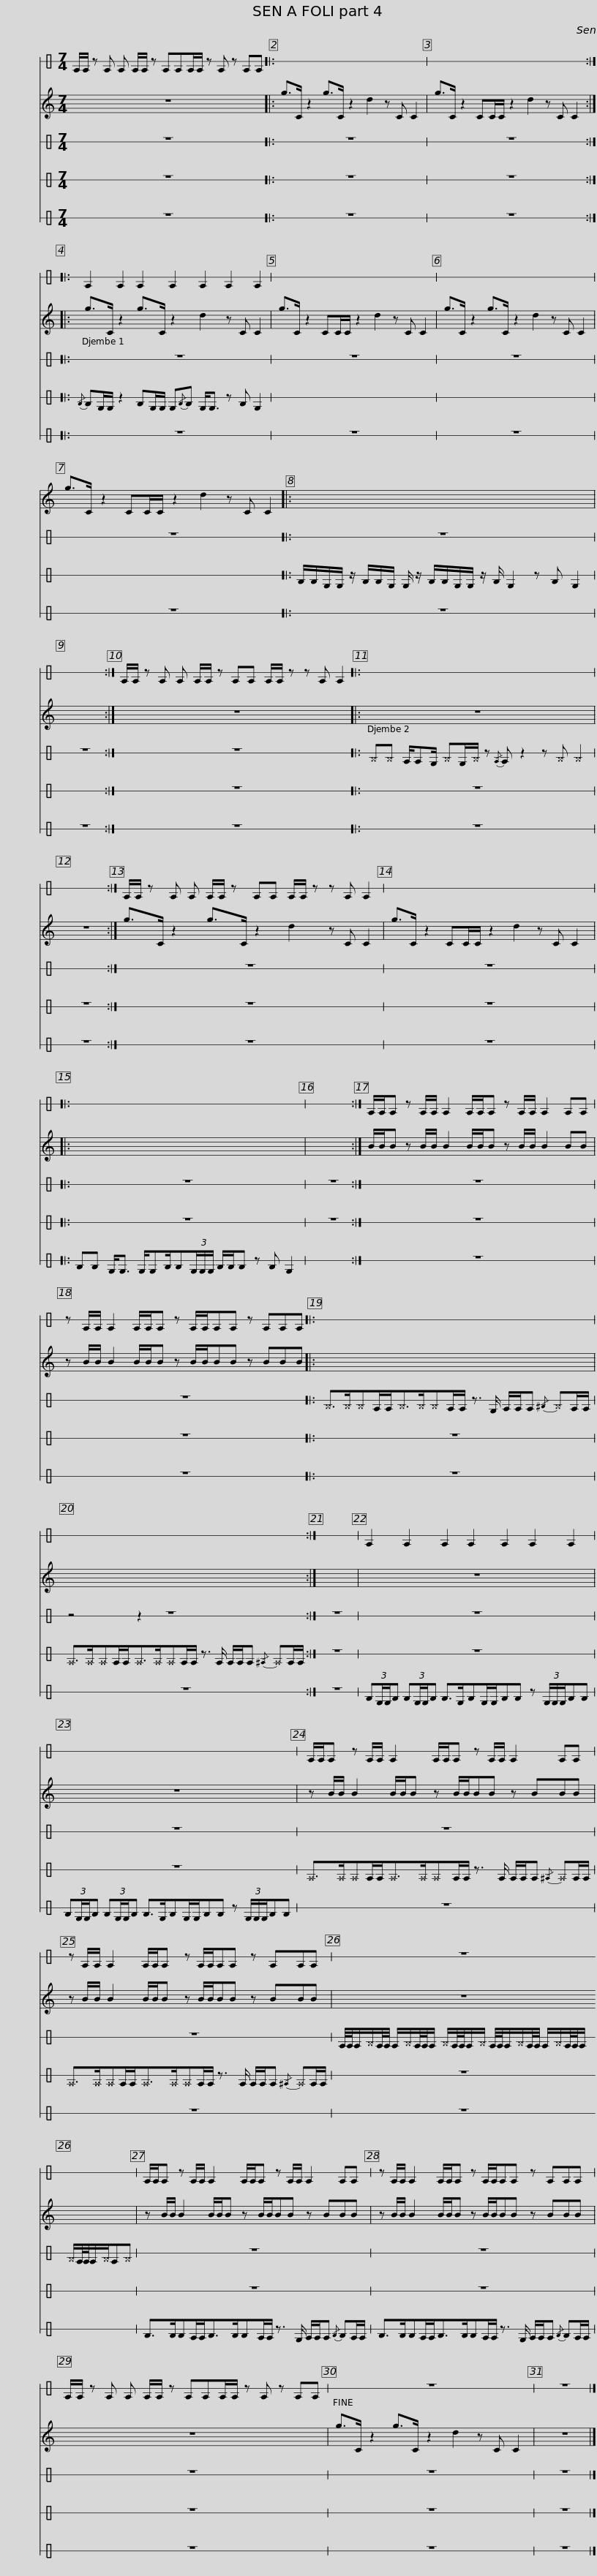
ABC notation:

X:1
%%score 1 2 3 4 5
L:1/8
M:7/4
I:linebreak $
K:C
V:1 perc stafflines=1
K:none
V:2 treble
V:3 perc stafflines=1
K:none
V:4 perc stafflines=1
K:none
V:5 perc stafflines=1
K:none
V:1
 E/E/ z E E E/E/ z EEE/E/ z E z EE |: x14 |$ x14 :: E2 E2 E2 E2 E2 E2 E2 |$ x14 | %5
 x14 | x14 |:$ x14 | x14 :| E/E/ z E E E/E/ z EE E/E/ z z E E2 |:$ %10
 x14 | x14 :| E/E/ z E E E/E/ z EE E/E/ z z E E2 |$ x14 |: x14 | %15
 x14 :|$ E/E/E z E/E/ E2 E/E/E z E/E/ E2 EE | z E/E/ E2 E/E/E z E/E/EE z EEE |:$ x14 | x14 :|$ %20
 x14 | E2 E2 E2 E2 E2 E2 E2 |$ x14 |$ E/E/E z E/E/ E2 E/E/E z E/E/ E2 EE |$ z E/E/ E2 E/E/E z E/E/EE z EEE |$ %25
 z14 |$ E/E/E z E/E/ E2 E/E/E z E/E/ E2 EE |$ z E/E/ E2 E/E/E z E/E/EE z EEE | E/E/ z E E E/E/ z EEE/E/ z E z EE |$ z14 | %30
 z14 |] %31
V:2
 z14 |: g>C z2 g>C z2 d2 z C C2 |$ g>C z2 CC/C/ z2 d2 z C C2 :: g>C z2 g>C z2 d2 z C C2 |$ g>C z2 CC/C/ z2 d2 z C C2 | %5
 g>C z2 g>C z2 d2 z C C2 | g>C z2 CC/C/ z2 d2 z C C2 |:$ x14 | x14 :| z14 |:$ %10
 z14 | z14 :| g>C z2 g>C z2 d2 z C C2 |$ g>C z2 CC/C/ z2 d2 z C C2 |: x14 | %15
 x14 :|$ B/B/B z B/B/ B2 B/B/B z B/B/ B2 BB | z B/B/ B2 B/B/B z B/B/BB z BBB |:$ x14 | x14 :|$ %20
 x14 | z14 |$ z14 |$ z B/B/ B2 B/B/B z B/B/BB z BBB |$ z B/B/ B2 B/B/B z B/B/BB z BBB |$ %25
 z14 |$ z B/B/ B2 B/B/B z B/B/BB z BBB |$ z B/B/ B2 B/B/B z B/B/BB z BBB | z14 |$ g>C z2 g>C z2 d2 z C C2 | %30
 z14 |] %31
V:3
 z14 |: z14 |$ z14 :: z14 |$ z14 | %5
 z14 | z14 |:$ z14 | z14 :| z14 |:$ %10
 ^F^F E/ED/ ^FD/^F/ z{/E} E z2 z ^F ^F2 | x14 :| z14 |$ z14 |: z14 | %15
 z14 :|$ z14 | z14 |:$ ^F>^F^FE/E<^F^F/^FE/E/ z3/2 D/ E/E/E{/^F} ^FE/E/ | z4 z2 z8 :|$ %20
 z14 | z14 |$ z14 |$ z14 |$ z14 |$ %25
 E/4E/4E/^F/E/4E/4 E/^F/E/4E/4E/ ^F/E/4E/4E/^F/ E/4E/4E/^F/E/4E/4 E/^F/E/4E/4E/ ^F/E/4E/4E/^F/E^F |$ z14 |$ z14 | z14 |$ z14 | %30
 z14 |] %31
V:4
 z14 |: z14 |$ z14 ::{/F} FD/D/ z2 FD/D/ D{/F}F D<D z F D2 |$ x14 | %5
 x14 | x14 |:$ F/F/D/D/ z/ F/F/D/ D/ z/ F/F/D/D/ z/ F/ D2 z F D2 | x14 :| z14 |:$ %10
 z14 | z14 :| z14 |$ z14 |: z14 | %15
 z14 :|$ z14 | z14 |:$ z14 | ^E>^E^EE/E<^E^E/^EE/E/ z3/2 E/ E/E/E{/^E} ^EE/E/ :|$ %20
 z14 | z14 |$ z14 |$ ^E>^E^EE/E<^E^E/^EE/E/ z3/2 E/ E/E/E{/^E} ^EE/E/ |$ ^E>^E^EE/E<^E^E/^EE/E/ z3/2 E/ E/E/E{/^E} ^EE/E/ |$ %25
 z14 |$ z14 |$ z14 | z14 |$ z14 | %30
 z14 |] %31
V:5
 z14 |: z14 |$ z14 :: z14 |$ z14 | %5
 z14 | z14 |:$ z14 | z14 :| z14 |:$ %10
 z14 | z14 :| z14 |$ z14 |: FF D<D D/DF/F(3D/D/D/ F/F/F z F D2 | %15
 x14 :|$ z14 | z14 |:$ z14 | z14 :|$ %20
 z14 | (3:2:4FD/D/F (3:2:4FD/D/F F>DFD/D/FF z (3D/D/D/FF |$ (3:2:4FD/D/F (3:2:4FD/D/F F>DFD/D/FF z (3D/D/D/FF |$ z14 |$ z14 |$ %25
 z14 |$ F>FFE/E<FF/FE/E/ z3/2 D/ E/E/E{/F} FE/E/ |$ F>FFE/E<FF/FE/E/ z3/2 D/ E/E/E{/F} FE/E/ | z14 |$ z14 | %30
 z14 |] %31
